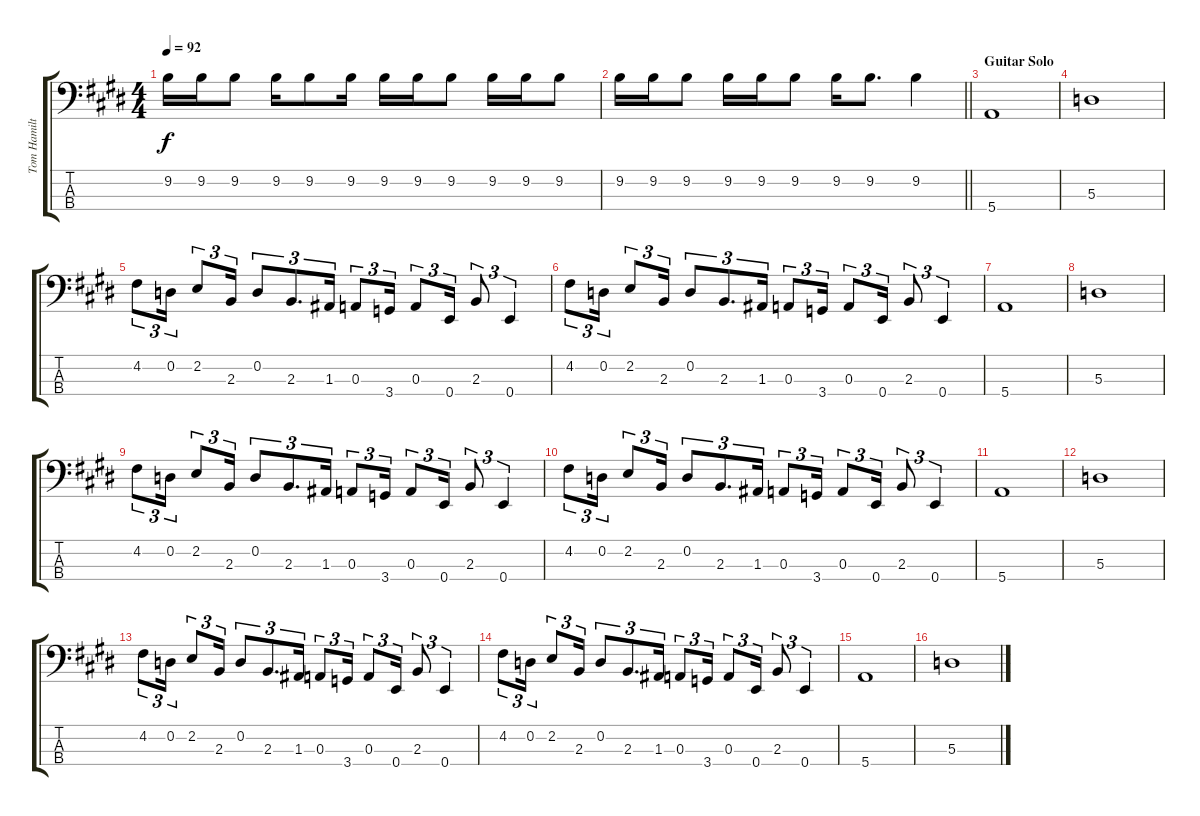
\track ("Tom Hamilton" "Tom Hamilt") {instrument electricbassfinger}
\staff {score tabs}
\tuning (G2 D2 A1 E1) {hide}
\ts (4 4)
\tempo 92
\clef f4
\ks e
9.2.16{dy f} 9.2.16 9.2.8 9.2.16 9.2.8 9.2.16 9.2.16 9.2.16 9.2.8 9.2.16 9.2.16 9.2.8 |
\barLineRight lightlight
9.2.16 9.2.16 9.2.8 9.2.16 9.2.16 9.2.8 9.2.16 9.2.8{d} 9.2.4 |
\section ("" "Guitar Solo")
5.4.1 |
5.3.1 |
4.2.8{tu (3 2)} 0.2.16{tu (3 2)} 2.2.8{tu (3 2)} 2.3.16{tu (3 2)} 0.2.8{tu (3 2)} 2.3.8{d tu (3 2)} 1.3.16{tu (3 2)} 0.3.8{tu (3 2)} 3.4.16{tu (3 2)} 0.3.8{tu (3 2)} 0.4.16{tu (3 2)} 2.3.8{tu (3 2)} 0.4.4{tu (3 2)} |
4.2.8{tu (3 2)} 0.2.16{tu (3 2)} 2.2.8{tu (3 2)} 2.3.16{tu (3 2)} 0.2.8{tu (3 2)} 2.3.8{d tu (3 2)} 1.3.16{tu (3 2)} 0.3.8{tu (3 2)} 3.4.16{tu (3 2)} 0.3.8{tu (3 2)} 0.4.16{tu (3 2)} 2.3.8{tu (3 2)} 0.4.4{tu (3 2)} |
5.4.1 |
5.3.1 |
4.2.8{tu (3 2)} 0.2.16{tu (3 2)} 2.2.8{tu (3 2)} 2.3.16{tu (3 2)} 0.2.8{tu (3 2)} 2.3.8{d tu (3 2)} 1.3.16{tu (3 2)} 0.3.8{tu (3 2)} 3.4.16{tu (3 2)} 0.3.8{tu (3 2)} 0.4.16{tu (3 2)} 2.3.8{tu (3 2)} 0.4.4{tu (3 2)} |
4.2.8{tu (3 2)} 0.2.16{tu (3 2)} 2.2.8{tu (3 2)} 2.3.16{tu (3 2)} 0.2.8{tu (3 2)} 2.3.8{d tu (3 2)} 1.3.16{tu (3 2)} 0.3.8{tu (3 2)} 3.4.16{tu (3 2)} 0.3.8{tu (3 2)} 0.4.16{tu (3 2)} 2.3.8{tu (3 2)} 0.4.4{tu (3 2)} |
5.4.1 |
5.3.1 |
4.2.8{tu (3 2)} 0.2.16{tu (3 2)} 2.2.8{tu (3 2)} 2.3.16{tu (3 2)} 0.2.8{tu (3 2)} 2.3.8{d tu (3 2)} 1.3.16{tu (3 2)} 0.3.8{tu (3 2)} 3.4.16{tu (3 2)} 0.3.8{tu (3 2)} 0.4.16{tu (3 2)} 2.3.8{tu (3 2)} 0.4.4{tu (3 2)} |
4.2.8{tu (3 2)} 0.2.16{tu (3 2)} 2.2.8{tu (3 2)} 2.3.16{tu (3 2)} 0.2.8{tu (3 2)} 2.3.8{d tu (3 2)} 1.3.16{tu (3 2)} 0.3.8{tu (3 2)} 3.4.16{tu (3 2)} 0.3.8{tu (3 2)} 0.4.16{tu (3 2)} 2.3.8{tu (3 2)} 0.4.4{tu (3 2)} |
5.4.1 |
5.3.1
